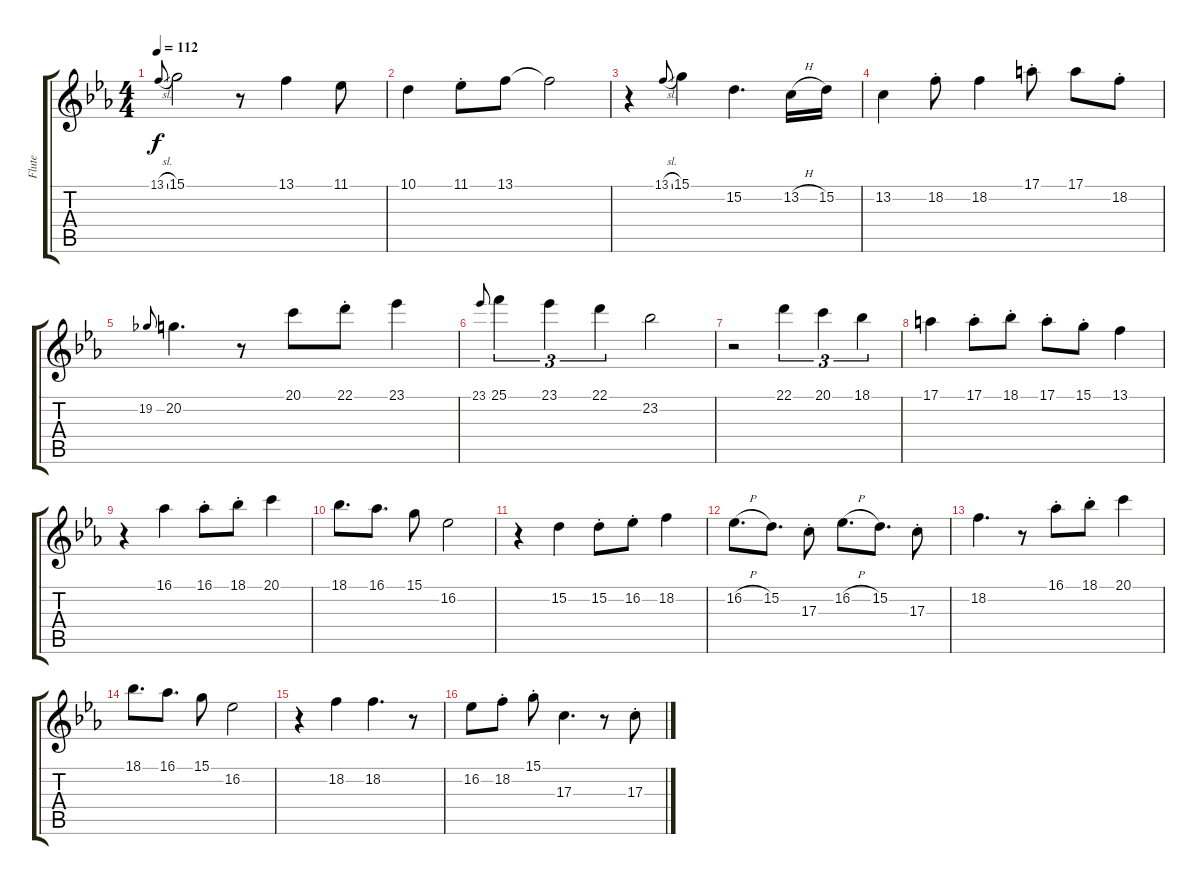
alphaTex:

\track ("Flute" "Flute") {mute instrument recorder}
\staff {score tabs}
\tuning (E4 B3 G3 D3 A2 E2) {hide}
\ts (4 4)
\section ("" "")
\tempo 112
\clef g2
\ks cminor
13.1{sl}.8{gr onbeat dy f} 15.1.2 r.8 13.1.4 11.1.8 |
10.1.4 11.1{st}.8 13.1.8 13.1{t}.2 |
r.4 13.1{sl}.8{gr onbeat} 15.1.4 15.2.4{d} 13.2{h}.16 15.2.16 |
13.2.4 18.2{st}.8 18.2.4 17.1{st}.8 17.1.8 18.2{st}.8 |
19.2.8{gr onbeat} 20.2.4{d} r.8 20.1.8 22.1{st}.8 23.1.4 |
23.1.8{gr onbeat} 25.1.4{tu (3 2)} 23.1.4{tu (3 2)} 22.1.4{tu (3 2)} 23.2.2 |
r.2 22.1.4{tu (3 2)} 20.1.4{tu (3 2)} 18.1.4{tu (3 2)} |
17.1.4 17.1{st}.8 18.1{st}.8 17.1{st}.8 15.1{st}.8 13.1.4 |
r.4 16.1.4 16.1{st}.8 18.1{st}.8 20.1.4 |
18.1.8{d} 16.1.8{d} 15.1.8 16.2.2 |
r.4 15.2.4 15.2{st}.8 16.2{st}.8 18.2.4 |
16.2{h}.8{d} 15.2.8{d} 17.3{st}.8 16.2{h}.8{d} 15.2.8{d} 17.3{st}.8 |
18.2.4{d} r.8 16.1{st}.8 18.1{st}.8 20.1.4 |
18.1.8{d} 16.1.8{d} 15.1.8 16.2.2 |
r.4 18.2.4 18.2.4{d} r.8 |
16.2.8 18.2{st}.8 15.1{st}.8 17.3.4{d} r.8 17.3{st}.8
